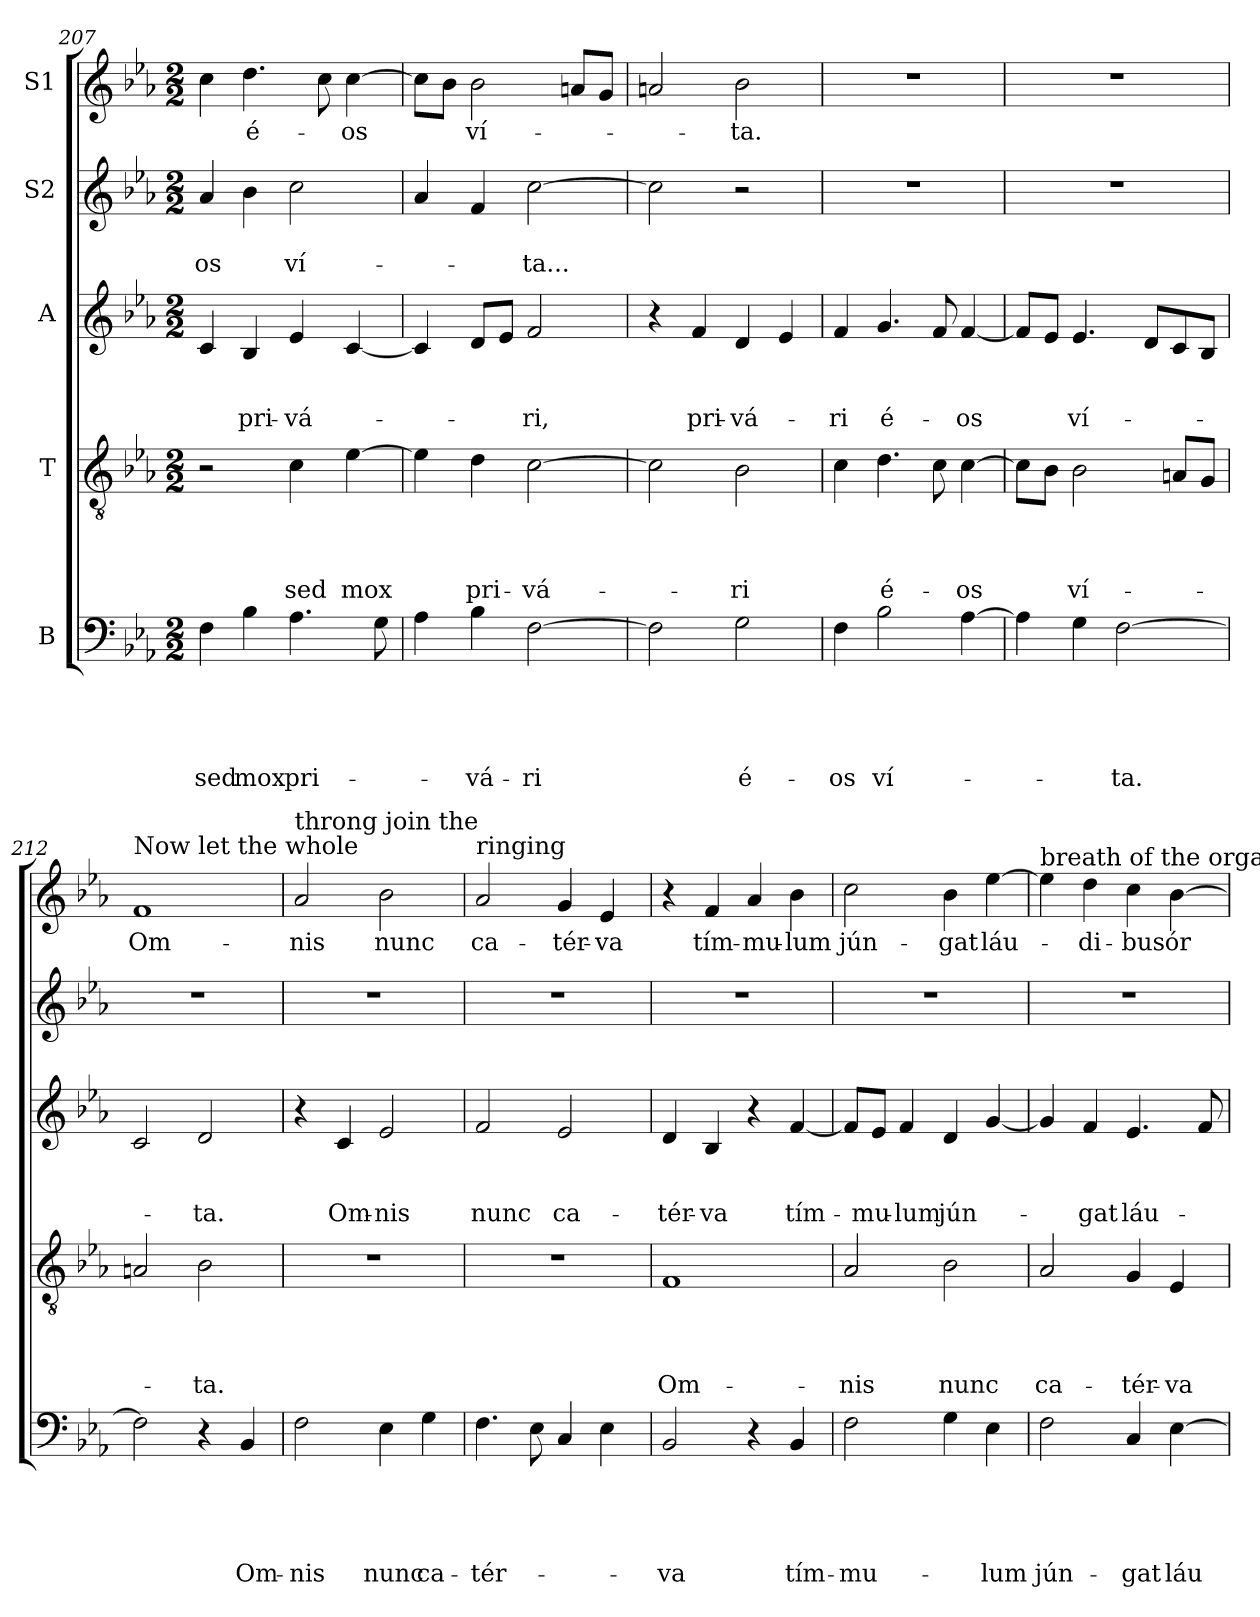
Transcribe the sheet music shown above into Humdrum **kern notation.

**kern	**text	**text	**text	**text	**text	**kern	**text	**text	**text	**text	**kern	**text	**text	**text	**kern	**text	**text	**kern	**text
*part5	*part5	*part5	*part5	*part5	*part5	*part4	*part4	*part4	*part4	*part4	*part3	*part3	*part3	*part3	*part2	*part2	*part2	*part1	*part1
*staff5	*staff5	*staff5	*staff5	*staff5	*staff5	*staff4	*staff4	*staff4	*staff4	*staff4	*staff3	*staff3	*staff3	*staff3	*staff2	*staff2	*staff2	*staff1	*staff1
*I"B	*	*	*	*	*	*I"T	*	*	*	*	*I"A	*	*	*	*I"S2	*	*	*I"S1	*
*clefF4	*	*	*	*	*	*clefGv2	*	*	*	*	*clefG2	*	*	*	*clefG2	*	*	*clefG2	*
*k[b-e-a-]	*	*	*	*	*	*k[b-e-a-]	*	*	*	*	*k[b-e-a-]	*	*	*	*k[b-e-a-]	*	*	*k[b-e-a-]	*
*E-:	*	*	*	*	*	*E-:	*	*	*	*	*E-:	*	*	*	*E-:	*	*	*E-:	*
*M2/2	*	*	*	*	*	*M2/2	*	*	*	*	*M2/2	*	*	*	*M2/2	*	*	*M2/2	*
=207	=207	=207	=207	=207	=207	=207	=207	=207	=207	=207	=207	=207	=207	=207	=207	=207	=207	=207	=207
!	!	!	!	!	!LO:LY:b	!	!	!	!	!	!	!	!	!	!	!	!LO:LY:b	!	!
4F\	.	.	.	.	sed	2r	.	.	.	.	4c/	.	.	.	4a-/	.	-os	4cc\	.
!	!	!	!	!	!LO:LY:b	!	!	!	!	!	!	!	!	!LO:LY:b	!	!	!	!	!LO:LY:b
4B-\	.	.	.	.	mox	.	.	.	.	.	4B-/	.	.	pri-	4b-\	.	.	4.dd\	é-
!	!	!	!	!	!LO:LY:b	!	!	!	!	!LO:LY:b	!	!	!	!LO:LY:b	!	!	!LO:LY:b	!	!
4.A-\	.	.	.	.	pri-	4c\	.	.	.	sed	4e-/	.	.	-vá-	2cc\	.	ví-	.	.
.	.	.	.	.	.	.	.	.	.	.	.	.	.	.	.	.	.	8cc\	.
!	!	!	!	!	!	!	!	!	!	!LO:LY:b	!	!	!	!	!	!	!	!	!LO:LY:b
.	.	.	.	.	.	[4e-\	.	.	.	mox	[4c/	.	.	.	.	.	.	[4cc\	-os
8G\	.	.	.	.	.	.	.	.	.	.	.	.	.	.	.	.	.	.	.
!!LO:LB:g=z
=208	=208	=208	=208	=208	=208	=208	=208	=208	=208	=208	=208	=208	=208	=208	=208	=208	=208	=208	=208
4A-\	.	.	.	.	.	4e-\]	.	.	.	.	4c/]	.	.	.	4a-/	.	.	8cc\L]	.
.	.	.	.	.	.	.	.	.	.	.	.	.	.	.	.	.	.	8b-\J	.
!	!	!	!	!	!LO:LY:b	!	!	!	!	!LO:LY:b	!	!	!	!	!	!	!	!	!LO:LY:b
4B-\	.	.	.	.	-vá-	4d\	.	.	.	pri-	8d/L	.	.	.	4f/	.	.	2b-\	ví-
.	.	.	.	.	.	.	.	.	.	.	8e-/J	.	.	.	.	.	.	.	.
!	!	!	!	!	!LO:LY:b	!	!	!	!	!LO:LY:b	!	!	!	!LO:LY:b	!	!	!LO:LY:b	!	!
[2F\	.	.	.	.	-ri	[2c\	.	.	.	-vá-	2f/	.	.	-ri,	[2cc\	.	-ta...	.	.
.	.	.	.	.	.	.	.	.	.	.	.	.	.	.	.	.	.	8ani/L	.
.	.	.	.	.	.	.	.	.	.	.	.	.	.	.	.	.	.	8g/J	.
=209	=209	=209	=209	=209	=209	=209	=209	=209	=209	=209	=209	=209	=209	=209	=209	=209	=209	=209	=209
2F\]	.	.	.	.	.	2c\]	.	.	.	.	4r	.	.	.	2cc\]	.	.	2ani/	.
!	!	!	!	!	!	!	!	!	!	!	!	!	!	!LO:LY:b	!	!	!	!	!
.	.	.	.	.	.	.	.	.	.	.	4f/	.	.	pri-	.	.	.	.	.
!	!	!	!	!	!LO:LY:b	!	!	!	!	!LO:LY:b	!	!	!	!LO:LY:b	!	!	!	!	!LO:LY:b
2G\	.	.	.	.	é-	2B-\	.	.	.	-ri	4d/	.	.	-vá-	2r	.	.	2b-\	-ta.
.	.	.	.	.	.	.	.	.	.	.	4e-/	.	.	.	.	.	.	.	.
=210	=210	=210	=210	=210	=210	=210	=210	=210	=210	=210	=210	=210	=210	=210	=210	=210	=210	=210	=210
!	!	!	!	!	!LO:LY:b	!	!	!	!	!	!	!	!	!LO:LY:b	!	!	!	!	!
4F\	.	.	.	.	-os	4c\	.	.	.	.	4f/	.	.	-ri	1r	.	.	1r	.
!	!	!	!	!	!LO:LY:b	!	!	!	!	!LO:LY:b	!	!	!	!LO:LY:b	!	!	!	!	!
2B-\	.	.	.	.	ví-	4.d\	.	.	.	é-	4.g/	.	.	é-	.	.	.	.	.
.	.	.	.	.	.	8c\	.	.	.	.	8f/	.	.	.	.	.	.	.	.
!	!	!	!	!	!	!	!	!	!	!LO:LY:b	!	!	!	!LO:LY:b	!	!	!	!	!
[4A-\	.	.	.	.	.	[4c\	.	.	.	-os	[4f/	.	.	-os	.	.	.	.	.
=211	=211	=211	=211	=211	=211	=211	=211	=211	=211	=211	=211	=211	=211	=211	=211	=211	=211	=211	=211
4A-\]	.	.	.	.	.	8c\L]	.	.	.	.	8f/L]	.	.	.	1r	.	.	1r	.
.	.	.	.	.	.	8B-\J	.	.	.	.	8e-/J	.	.	.	.	.	.	.	.
!	!	!	!	!	!	!	!	!	!	!LO:LY:b	!	!	!	!LO:LY:b	!	!	!	!	!
4G\	.	.	.	.	.	2B-\	.	.	.	ví-	4.e-/	.	.	ví-	.	.	.	.	.
!	!	!	!	!	!LO:LY:b	!	!	!	!	!	!	!	!	!	!	!	!	!	!
[2F\	.	.	.	.	-ta.	.	.	.	.	.	.	.	.	.	.	.	.	.	.
.	.	.	.	.	.	.	.	.	.	.	8d/L	.	.	.	.	.	.	.	.
.	.	.	.	.	.	8Ani/L	.	.	.	.	8c/	.	.	.	.	.	.	.	.
.	.	.	.	.	.	8G/J	.	.	.	.	8B-/J	.	.	.	.	.	.	.	.
=212	=212	=212	=212	=212	=212	=212	=212	=212	=212	=212	=212	=212	=212	=212	=212	=212	=212	=212	=212
!	!	!	!	!	!	!	!	!	!	!	!	!	!	!	!	!	!	!LO:TX:a:t=Now let the whole	!
!	!	!	!	!	!	!	!	!	!	!	!	!	!	!	!	!	!	!	!LO:LY:b
2F\]	.	.	.	.	.	2Ani/	.	.	.	.	2c/	.	.	.	1r	.	.	1f	Om-
!	!	!	!	!	!	!	!	!	!	!LO:LY:b	!	!	!	!LO:LY:b	!	!	!	!	!
4r	.	.	.	.	.	2B-\	.	.	.	-ta.	2d/	.	.	-ta.	.	.	.	.	.
!	!	!	!	!	!LO:LY:b	!	!	!	!	!	!	!	!	!	!	!	!	!	!
4BB-/	.	.	.	.	Om-	.	.	.	.	.	.	.	.	.	.	.	.	.	.
!!LO:PB:g=z
=213	=213	=213	=213	=213	=213	=213	=213	=213	=213	=213	=213	=213	=213	=213	=213	=213	=213	=213	=213
!	!	!	!	!	!	!	!	!	!	!	!	!	!	!	!	!	!	!LO:TX:a:t=throng join the	!
!	!	!	!	!	!LO:LY:b	!	!	!	!	!	!	!	!	!	!	!	!	!	!LO:LY:b
2F\	.	.	.	.	-nis	1r	.	.	.	.	4r	.	.	.	1r	.	.	2a-/	-nis
!	!	!	!	!	!	!	!	!	!	!	!	!	!	!LO:LY:b	!	!	!	!	!
.	.	.	.	.	.	.	.	.	.	.	4c/	.	.	Om-	.	.	.	.	.
!	!	!	!	!	!LO:LY:b	!	!	!	!	!	!	!	!	!LO:LY:b	!	!	!	!	!LO:LY:b
4E-\	.	.	.	.	nunc	.	.	.	.	.	2e-/	.	.	-nis	.	.	.	2b-\	nunc
!	!	!	!	!	!LO:LY:b	!	!	!	!	!	!	!	!	!	!	!	!	!	!
4G\	.	.	.	.	ca-	.	.	.	.	.	.	.	.	.	.	.	.	.	.
=214	=214	=214	=214	=214	=214	=214	=214	=214	=214	=214	=214	=214	=214	=214	=214	=214	=214	=214	=214
!	!	!	!	!	!	!	!	!	!	!	!	!	!	!	!	!	!	!LO:TX:a:t=ringing	!
!	!	!	!	!	!LO:LY:b	!	!	!	!	!	!	!	!	!LO:LY:b	!	!	!	!	!LO:LY:b
4.F\	.	.	.	.	-tér-	1r	.	.	.	.	2f/	.	.	nunc	1r	.	.	2a-/	ca-
8E-\	.	.	.	.	.	.	.	.	.	.	.	.	.	.	.	.	.	.	.
!	!	!	!	!	!	!	!	!	!	!	!	!	!	!LO:LY:b	!	!	!	!	!LO:LY:b
4C/	.	.	.	.	.	.	.	.	.	.	2e-/	.	.	ca-	.	.	.	4g/	-tér-
!	!	!	!	!	!	!	!	!	!	!	!	!	!	!	!	!	!	!	!LO:LY:b
4E-\	.	.	.	.	.	.	.	.	.	.	.	.	.	.	.	.	.	4e-/	-va
=215	=215	=215	=215	=215	=215	=215	=215	=215	=215	=215	=215	=215	=215	=215	=215	=215	=215	=215	=215
!	!	!	!	!	!LO:LY:b	!	!	!	!	!LO:LY:b	!	!	!	!LO:LY:b	!	!	!	!	!
2BB-/	.	.	.	.	-va	1F	.	.	.	Om-	4d/	.	.	-tér-	1r	.	.	4r	.
!	!	!	!	!	!	!	!	!	!	!	!	!	!	!LO:LY:b	!	!	!	!	!LO:LY:b
.	.	.	.	.	.	.	.	.	.	.	4B-/	.	.	-va	.	.	.	4f/	tím-
!	!	!	!	!	!	!	!	!	!	!	!	!	!	!	!	!	!	!	!LO:LY:b
4r	.	.	.	.	.	.	.	.	.	.	4r	.	.	.	.	.	.	4a-/	-mu-
!	!	!	!	!	!LO:LY:b	!	!	!	!	!	!	!	!	!LO:LY:b	!	!	!	!	!LO:LY:b
4BB-/	.	.	.	.	tím-	.	.	.	.	.	[4f/	.	.	tím-	.	.	.	4b-\	-lum
=216	=216	=216	=216	=216	=216	=216	=216	=216	=216	=216	=216	=216	=216	=216	=216	=216	=216	=216	=216
!	!	!	!	!	!LO:LY:b	!	!	!	!	!LO:LY:b	!	!	!	!	!	!	!	!	!LO:LY:b
2F\	.	.	.	.	-mu-	2A-/	.	.	.	-nis	8f/L]	.	.	.	1r	.	.	2cc\	jún-
!	!	!	!	!	!	!	!	!	!	!	!	!	!	!LO:LY:b	!	!	!	!	!
.	.	.	.	.	.	.	.	.	.	.	8e-/J	.	.	-mu-	.	.	.	.	.
!	!	!	!	!	!	!	!	!	!	!	!	!	!	!LO:LY:b	!	!	!	!	!
.	.	.	.	.	.	.	.	.	.	.	4f/	.	.	-lum	.	.	.	.	.
!	!	!	!	!	!	!	!	!	!	!LO:LY:b	!	!	!	!LO:LY:b	!	!	!	!	!LO:LY:b
4G\	.	.	.	.	.	2B-\	.	.	.	nunc	4d/	.	.	jún-	.	.	.	4b-\	-gat
!	!	!	!	!	!LO:LY:b	!	!	!	!	!	!	!	!	!	!	!	!	!	!LO:LY:b
4E-\	.	.	.	.	-lum	.	.	.	.	.	[4g/	.	.	.	.	.	.	[4ee-\	láu-
=217	=217	=217	=217	=217	=217	=217	=217	=217	=217	=217	=217	=217	=217	=217	=217	=217	=217	=217	=217
!	!	!	!	!	!	!	!	!	!	!	!	!	!	!	!	!	!	!LO:TX:a:t=breath of the organ	!
!	!	!	!	!	!LO:LY:b	!	!	!	!	!LO:LY:b	!	!	!	!	!	!	!	!	!
2F\	.	.	.	.	jún-	2A-/	.	.	.	ca-	4g/]	.	.	.	1r	.	.	4ee-\]	.
!	!	!	!	!	!	!	!	!	!	!	!	!	!	!LO:LY:b	!	!	!	!	!LO:LY:b
.	.	.	.	.	.	.	.	.	.	.	4f/	.	.	-gat	.	.	.	4dd\	-di-
!	!	!	!	!	!LO:LY:b	!	!	!	!	!LO:LY:b	!	!	!	!LO:LY:b	!	!	!	!	!LO:LY:b
4C/	.	.	.	.	-gat	4G/	.	.	.	-tér-	4.e-/	.	.	láu-	.	.	.	4cc\	-bus
!	!	!	!	!	!LO:LY:b	!	!	!	!	!LO:LY:b	!	!	!	!	!	!	!	!	!LO:LY:b
[4E-\	.	.	.	.	láu-	4E-/	.	.	.	-va	.	.	.	.	.	.	.	[4b-\	ór-
.	.	.	.	.	.	.	.	.	.	.	8f/	.	.	.	.	.	.	.	.
=	=	=	=	=	=	=	=	=	=	=	=	=	=	=	=	=	=	=	=
*-	*-	*-	*-	*-	*-	*-	*-	*-	*-	*-	*-	*-	*-	*-	*-	*-	*-	*-	*-
